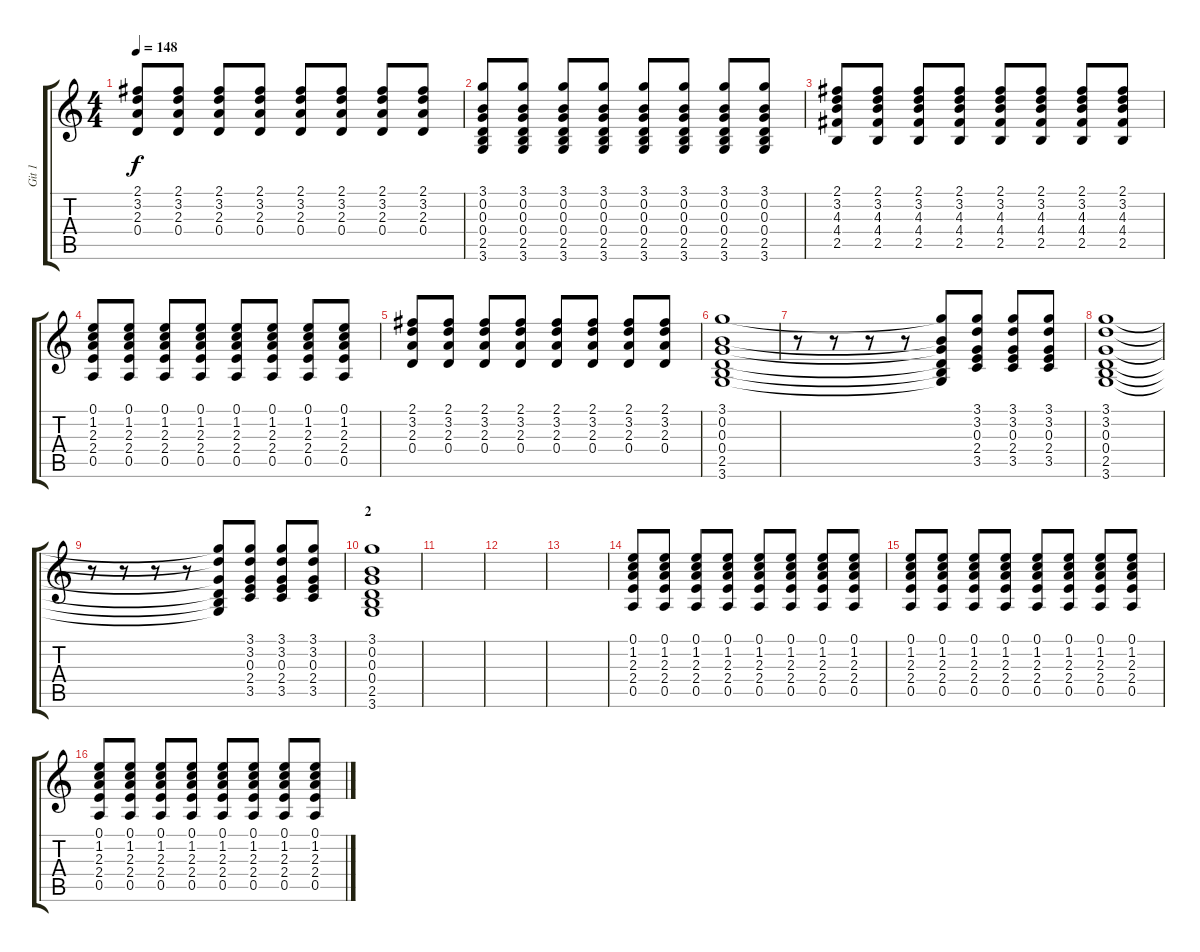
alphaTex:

\track ("Git 1" "Git 1") {instrument overdrivenguitar}
\staff {score tabs}
\tuning (E4 B3 G3 D3 A2 E2) {hide}
\ts (4 4)
\tempo 148
\clef g2
\ks c
(2.1 3.2 2.3 0.4).8{dy f} (2.1 3.2 2.3 0.4).8 (2.1 3.2 2.3 0.4).8 (2.1 3.2 2.3 0.4).8 (2.1 3.2 2.3 0.4).8 (2.1 3.2 2.3 0.4).8 (2.1 3.2 2.3 0.4).8 (2.1 3.2 2.3 0.4).8 |
(3.1 0.2 0.3 0.4 2.5 3.6).8 (3.1 0.2 0.3 0.4 2.5 3.6).8 (3.1 0.2 0.3 0.4 2.5 3.6).8 (3.1 0.2 0.3 0.4 2.5 3.6).8 (3.1 0.2 0.3 0.4 2.5 3.6).8 (3.1 0.2 0.3 0.4 2.5 3.6).8 (3.1 0.2 0.3 0.4 2.5 3.6).8 (3.1 0.2 0.3 0.4 2.5 3.6).8 |
(2.1 3.2 4.3 4.4 2.5).8 (2.1 3.2 4.3 4.4 2.5).8 (2.1 3.2 4.3 4.4 2.5).8 (2.1 3.2 4.3 4.4 2.5).8 (2.1 3.2 4.3 4.4 2.5).8 (2.1 3.2 4.3 4.4 2.5).8 (2.1 3.2 4.3 4.4 2.5).8 (2.1 3.2 4.3 4.4 2.5).8 |
(0.1 1.2 2.3 2.4 0.5).8 (0.1 1.2 2.3 2.4 0.5).8 (0.1 1.2 2.3 2.4 0.5).8 (0.1 1.2 2.3 2.4 0.5).8 (0.1 1.2 2.3 2.4 0.5).8 (0.1 1.2 2.3 2.4 0.5).8 (0.1 1.2 2.3 2.4 0.5).8 (0.1 1.2 2.3 2.4 0.5).8 |
(2.1 3.2 2.3 0.4).8 (2.1 3.2 2.3 0.4).8 (2.1 3.2 2.3 0.4).8 (2.1 3.2 2.3 0.4).8 (2.1 3.2 2.3 0.4).8 (2.1 3.2 2.3 0.4).8 (2.1 3.2 2.3 0.4).8 (2.1 3.2 2.3 0.4).8 |
(3.1 0.2 0.3 0.4 2.5 3.6).1 |
r.8 r.8 r.8 r.8 (3.1{t} 0.2{t} 0.3{t} 0.4{t} 2.5{t} 3.6{t}).8 (3.1 3.2 0.3 2.4 3.5).8 (3.1 3.2 0.3 2.4 3.5).8 (3.1 3.2 0.3 2.4 3.5).8 |
(3.1 3.2 0.3 0.4 2.5 3.6).1 |
r.8 r.8 r.8 r.8 (3.1{t} 3.2{t} 0.3{t} 0.4{t} 2.5{t} 3.6{t}).8 (3.1 3.2 0.3 2.4 3.5).8 (3.1 3.2 0.3 2.4 3.5).8 (3.1 3.2 0.3 2.4 3.5).8 |
\section ("" "2")
(3.1 0.2 0.3 0.4 2.5 3.6).1 |
|
|
|
(0.1 1.2 2.3 2.4 0.5).8 (0.1 1.2 2.3 2.4 0.5).8 (0.1 1.2 2.3 2.4 0.5).8 (0.1 1.2 2.3 2.4 0.5).8 (0.1 1.2 2.3 2.4 0.5).8 (0.1 1.2 2.3 2.4 0.5).8 (0.1 1.2 2.3 2.4 0.5).8 (0.1 1.2 2.3 2.4 0.5).8 |
(0.1 1.2 2.3 2.4 0.5).8 (0.1 1.2 2.3 2.4 0.5).8 (0.1 1.2 2.3 2.4 0.5).8 (0.1 1.2 2.3 2.4 0.5).8 (0.1 1.2 2.3 2.4 0.5).8 (0.1 1.2 2.3 2.4 0.5).8 (0.1 1.2 2.3 2.4 0.5).8 (0.1 1.2 2.3 2.4 0.5).8 |
(0.1 1.2 2.3 2.4 0.5).8 (0.1 1.2 2.3 2.4 0.5).8 (0.1 1.2 2.3 2.4 0.5).8 (0.1 1.2 2.3 2.4 0.5).8 (0.1 1.2 2.3 2.4 0.5).8 (0.1 1.2 2.3 2.4 0.5).8 (0.1 1.2 2.3 2.4 0.5).8 (0.1 1.2 2.3 2.4 0.5).8
